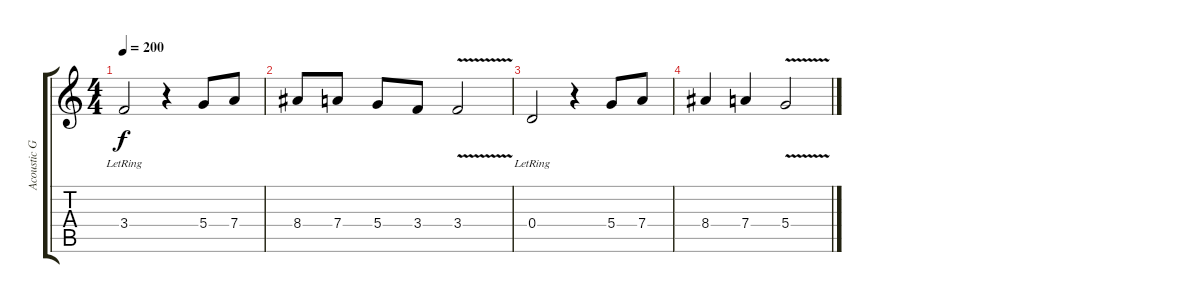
\track ("Acoustic Guitar 3" "Acoustic G") {instrument acousticguitarsteel}
\staff {score tabs}
\tuning (E4 B3 G3 D3 A2 E2) {hide}
\ts (4 4)
\tempo 200
\clef g2
\ks c
3.4{lr}.2{dy f} r.4 5.4.8 7.4.8 |
8.4.8 7.4.8 5.4.8 3.4.8 3.4{v}.2 |
0.4{lr}.2 r.4 5.4.8 7.4.8 |
8.4.4 7.4.4 5.4{v}.2
